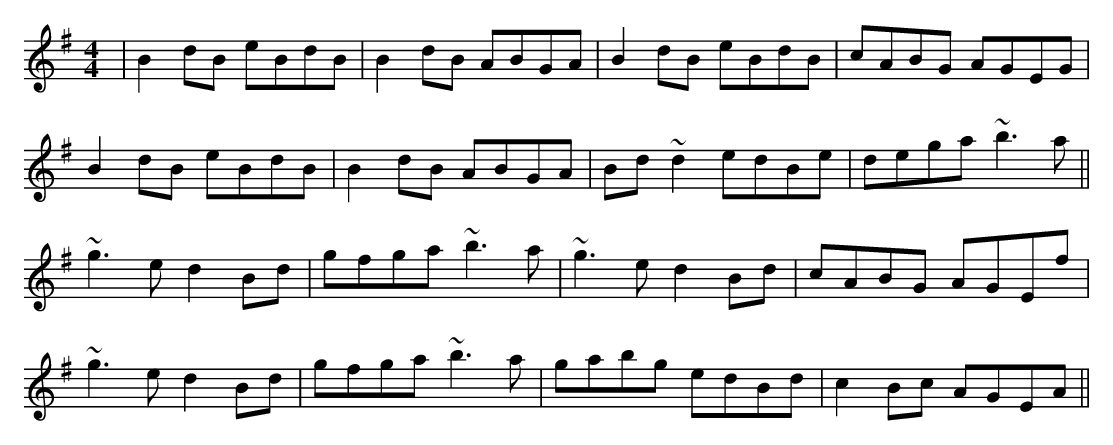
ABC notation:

X:1
M:4/4
K:G
|B2dB eBdB|B2dB ABGA|B2dB eBdB|cABG AGEG|
B2dB eBdB|B2dB ABGA|Bd~d2 edBe|dega ~b3a||
~g3e d2Bd|gfga ~b3a|~g3e d2Bd|cABG AGEf|
~g3e d2Bd|gfga ~b3a|gabg edBd|c2Bc AGEA||
